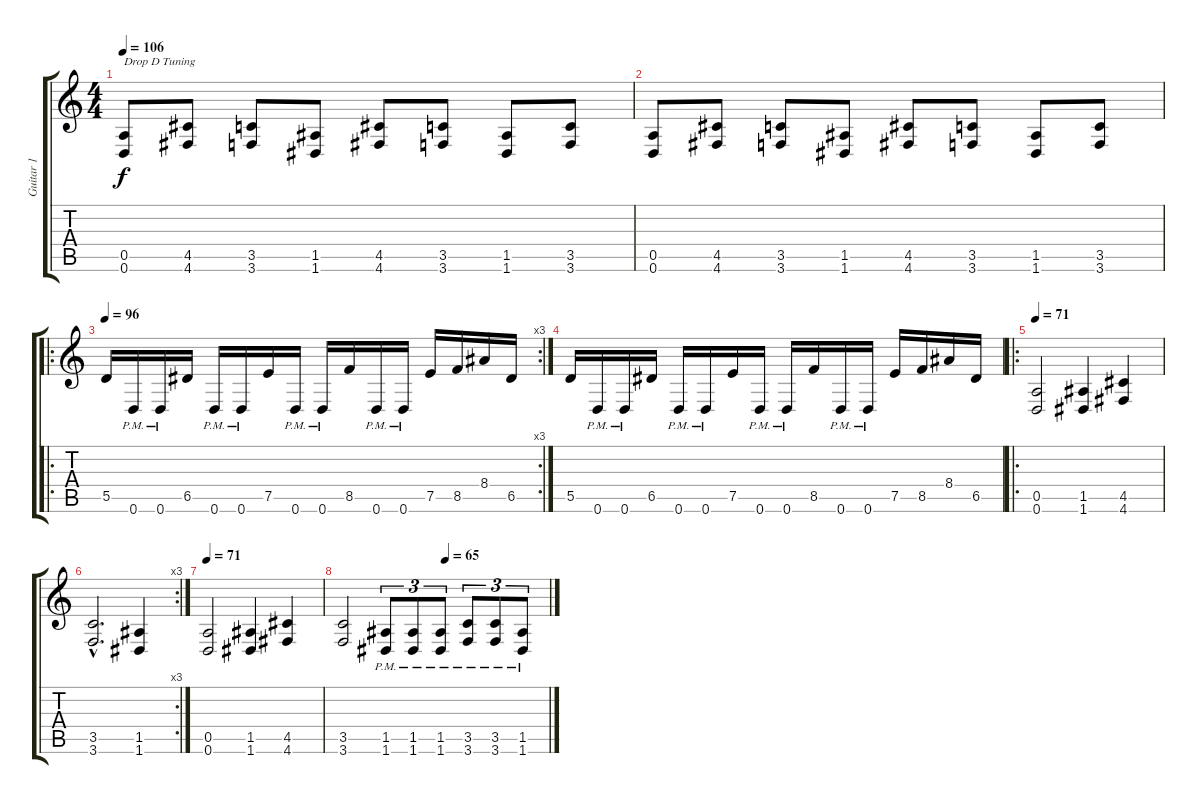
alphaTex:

\track ("Guitar 1" "Guitar 1") {instrument overdrivenguitar}
\staff {score tabs}
\tuning (E4 B3 G3 D3 A2 D2) {hide}
\ts (4 4)
\tempo 106
\clef g2
\ks c
(0.5 0.6).8{txt "Drop D Tuning" dy f instrument overdrivenguitar} (4.5 4.6).8 (3.5 3.6).8 (1.5 1.6).8 (4.5 4.6).8 (3.5 3.6).8 (1.5 1.6).8 (3.5 3.6).8 |
(0.5 0.6).8 (4.5 4.6).8 (3.5 3.6).8 (1.5 1.6).8 (4.5 4.6).8 (3.5 3.6).8 (1.5 1.6).8 (3.5 3.6).8 |
\ro
\rc 3
\tempo 96
5.5.16 0.6{pm}.16 0.6{pm}.16 6.5.16 0.6{pm}.16 0.6{pm}.16 7.5.16 0.6{pm}.16 0.6{pm}.16 8.5.16 0.6{pm}.16 0.6{pm}.16 7.5.16 8.5.16 8.4.16 6.5.16 |
5.5.16 0.6{pm}.16 0.6{pm}.16 6.5.16 0.6{pm}.16 0.6{pm}.16 7.5.16 0.6{pm}.16 0.6{pm}.16 8.5.16 0.6{pm}.16 0.6{pm}.16 7.5.16 8.5.16 8.4.16 6.5.16 |
\ro
\tempo 71
(0.5 0.6).2 (1.5 1.6).4 (4.5 4.6).4 |
\rc 3
(3.5{hac} 3.6{hac}).2{d} (1.5 1.6).4 |
\tempo 71
(0.5 0.6).2 (1.5 1.6).4 (4.5 4.6).4 |
\tempo (65 0.5)
(3.5 3.6).2 (1.5{pm} 1.6{pm}).8{tu (3 2)} (1.5{pm} 1.6{pm}).8{tu (3 2)} (1.5{pm} 1.6{pm}).8{tu (3 2)} (3.5{pm} 3.6{pm}).8{tu (3 2)} (3.5{pm} 3.6{pm}).8{tu (3 2)} (1.5{pm} 1.6{pm}).8{tu (3 2)}
